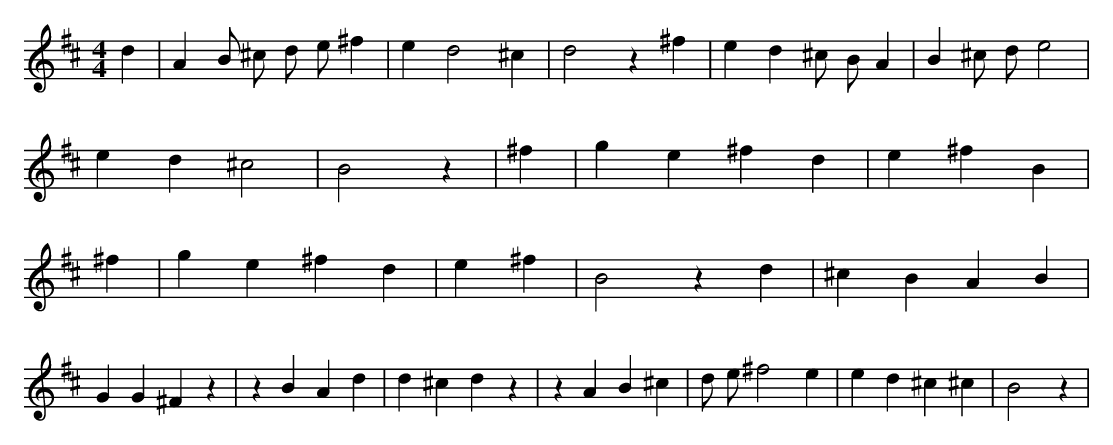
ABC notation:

X:1
M:4/4
L:1/8
K:D
d2 | A2 B ^c d e ^f2 | e2 d4 ^c2 | d4 z2 ^f2 | e2 d2 ^c B A2 | B2 ^c d e4 | e2 d2 ^c4 | B4 z2 | ^f2 | g2 e2 ^f2 d2 | e2 ^f2 B2 | ^f2 | g2 e2 ^f2 d2 | e2 ^f2 | B4 z2 d2 | ^c2 B2 A2 B2 | G2 G2 ^F2 z2 | z2 B2 A2 d2 | d2 ^c2 d2 z2 | z2 A2 B2 ^c2 | d e ^f4 e2 | e2 d2 ^c2 ^c2 | B4 z2 |
